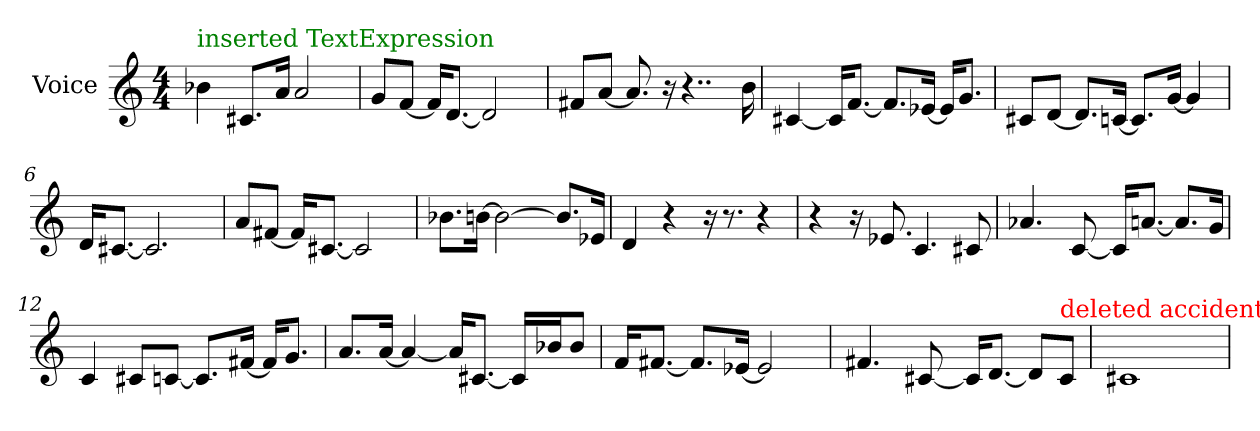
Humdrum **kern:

**kern
*part1
*staff1
*I"Voice
*I'Voice
*clefG2
*M4/4
=1
!LO:TX:color=#008000:t=inserted TextExpression
4b-X\
8.c#X/L
16a/Jk
2a/
=2
8g/L
[<8f/J
16f/KL]
[<8.d/J
2d/]
=3
8f#X/L
[<8a/J
8.a/]
16ra
4..r
16b\
=4
[<4c#X/
16c#/KL]
[<8.f/J
8.f/L]
[<16e-X/Jk
16e-/KL]
8.g/J
=5
8c#X/L
[<8d/J
8.d/L]
[<16cn/Jk
8.c/L]
[<16g/Jk
4g/]
=6
16d/KL
[<8.c#X/J
2.c#/]
!!LO:LB:g=z
=7
8a/L
[<8f#X/J
16f#/KL]
[<8.c#X/J
2c#/]
=8
8.b-X\L
[>16bn\Jk
2b\_
8.b/L]
16e-X/Jk
=9
4d/
4r
16ra
8.r
4r
=10
4r
16ra
8.e-X/
4.c/
8c#X/
=11
4.a-X/
[<8c/
16c/KL]
[<8.an/J
8.a/L]
16g/Jk
!!LO:LB:g=z
=12
4c/
8c#X/L
[<8cn/J
8.c/L]
[<16f#X/Jk
16f#/KL]
8.g/J
=13
8.a/L
[<16a/Jk
4a/_
16a/KL]
[<8.c#X/J
16c#/LL]
16b-X/J
8b-/J
=14
16f/KL
[<8.f#X/J
8.f#/L]
[<16e-X/Jk
2e-/]
=15
4.f#X/
[<8c#X/
16c#/KL]
[<8.d/J
8d/L]
!LO:TX:color=#FF0000:t=deleted accidental
8c#i/J
=16
1c#X
=
*-
